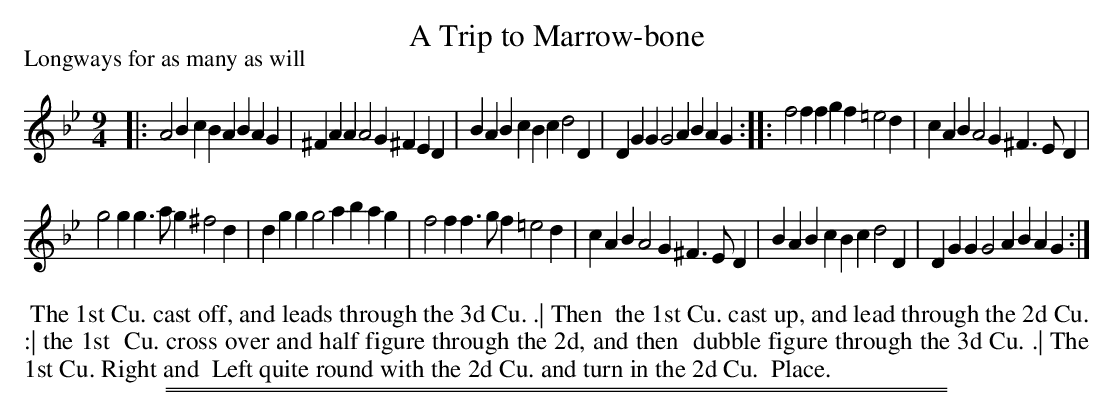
X:1
T: A Trip to Marrow-bone
P: Longways for as many as will
M: 9/4
L: 1/4
K: Gm
|:\
A2B cBA BAG | ^FAA A2G ^FED | BAB cBc d2D | DGG G2A BAG :|\
|:\
f2f fgf =e2d | cAB A2G ^F>ED |
g2g g>ag ^f2d | dgg g2a bag |\
f2f f>gf =e2d | cAB A2G ^F>ED | BAB cBc d2D | DGG G2A BAG :|
